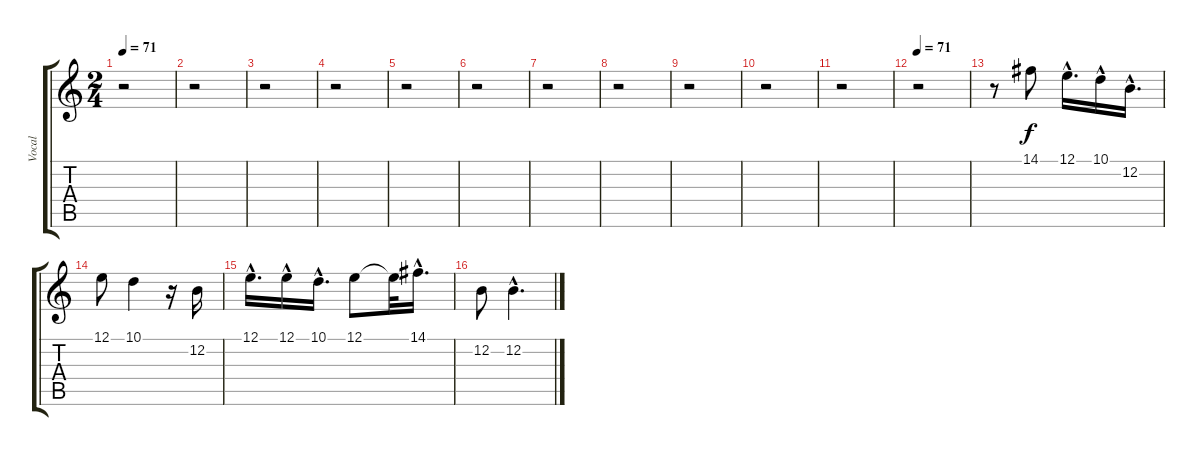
\track ("Vocal" "Vocal") {instrument ocarina}
\staff {score tabs}
\tuning (E4 B3 G3 D3 A2 E2) {hide}
\ts (2 4)
\tempo 71
\clef g2
\ks c
r.2{dy f} |
r.2 |
r.2 |
r.2 |
r.2 |
r.2 |
r.2 |
r.2 |
r.2 |
r.2 |
r.2 |
\tempo 71
r.2 |
r.8 14.1.8 12.1{hac}.16{d} 10.1{hac}.16 12.2{hac}.16{d} |
12.1.8 10.1.4 r.16 12.2.16 |
12.1{hac}.16{d} 12.1{hac}.16 10.1{hac}.16{d} 12.1.8 12.1{t}.32 14.1{hac}.16{d} |
12.2.8 12.2{hac}.4{d}
